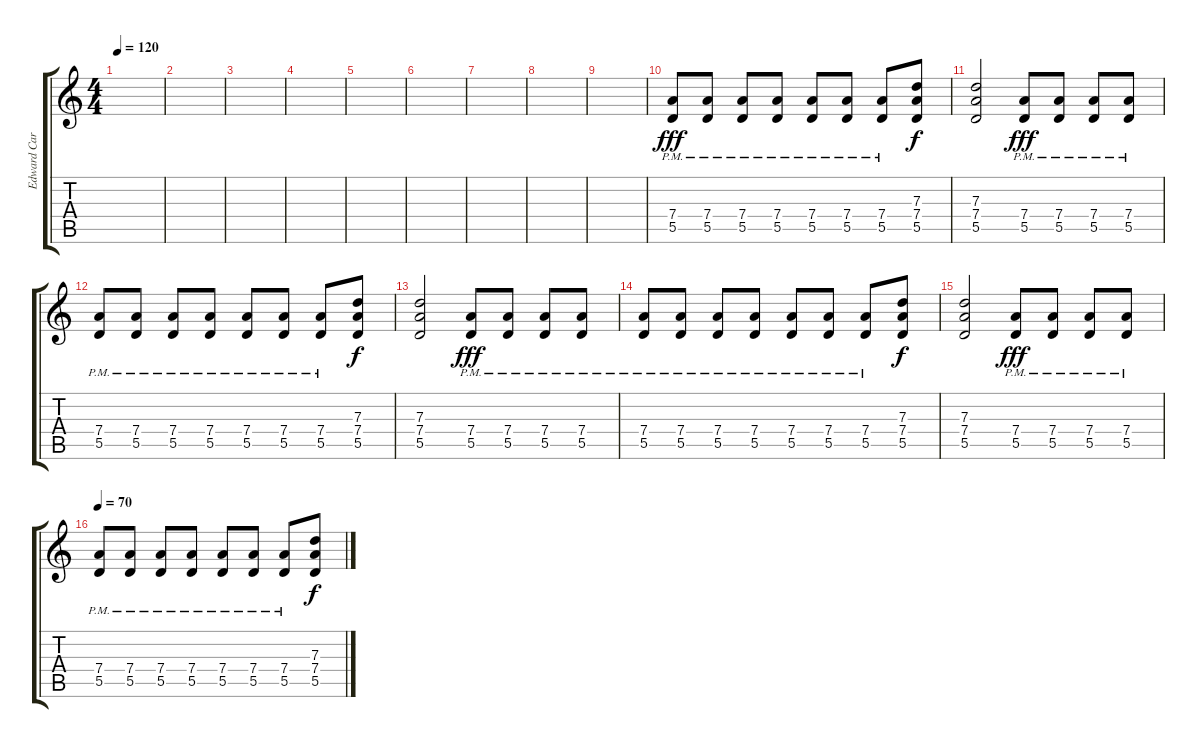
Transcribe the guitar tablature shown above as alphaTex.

\track ("Edward Carlson" "Edward Car") {instrument overdrivenguitar}
\staff {score tabs}
\tuning (E4 B3 G3 D3 A2 E2) {hide}
\ts (4 4)
\tempo 120
\clef g2
\ks c
|
|
|
|
|
|
|
|
|
(7.4{pm} 5.5{pm}).8{dy fff volume 13} (7.4{pm} 5.5{pm}).8 (7.4{pm} 5.5{pm}).8 (7.4{pm} 5.5{pm}).8 (7.4{pm} 5.5{pm}).8 (7.4{pm} 5.5{pm}).8 (7.4{pm} 5.5{pm}).8 (7.3 7.4 5.5).8{dy f} |
(7.3 7.4 5.5).2 (7.4{pm} 5.5{pm}).8{dy fff} (7.4{pm} 5.5{pm}).8 (7.4{pm} 5.5{pm}).8 (7.4{pm} 5.5{pm}).8 |
(7.4{pm} 5.5{pm}).8 (7.4{pm} 5.5{pm}).8 (7.4{pm} 5.5{pm}).8 (7.4{pm} 5.5{pm}).8 (7.4{pm} 5.5{pm}).8 (7.4{pm} 5.5{pm}).8 (7.4{pm} 5.5{pm}).8 (7.3 7.4 5.5).8{dy f} |
(7.3 7.4 5.5).2 (7.4{pm} 5.5{pm}).8{dy fff} (7.4{pm} 5.5{pm}).8 (7.4{pm} 5.5{pm}).8 (7.4{pm} 5.5{pm}).8 |
(7.4{pm} 5.5{pm}).8 (7.4{pm} 5.5{pm}).8 (7.4{pm} 5.5{pm}).8 (7.4{pm} 5.5{pm}).8 (7.4{pm} 5.5{pm}).8 (7.4{pm} 5.5{pm}).8 (7.4{pm} 5.5{pm}).8 (7.3 7.4 5.5).8{dy f} |
(7.3 7.4 5.5).2 (7.4{pm} 5.5{pm}).8{dy fff} (7.4{pm} 5.5{pm}).8 (7.4{pm} 5.5{pm}).8 (7.4{pm} 5.5{pm}).8 |
\tempo 70
(7.4{pm} 5.5{pm}).8 (7.4{pm} 5.5{pm}).8 (7.4{pm} 5.5{pm}).8 (7.4{pm} 5.5{pm}).8 (7.4{pm} 5.5{pm}).8 (7.4{pm} 5.5{pm}).8 (7.4{pm} 5.5{pm}).8 (7.3 7.4 5.5).8{dy f}
